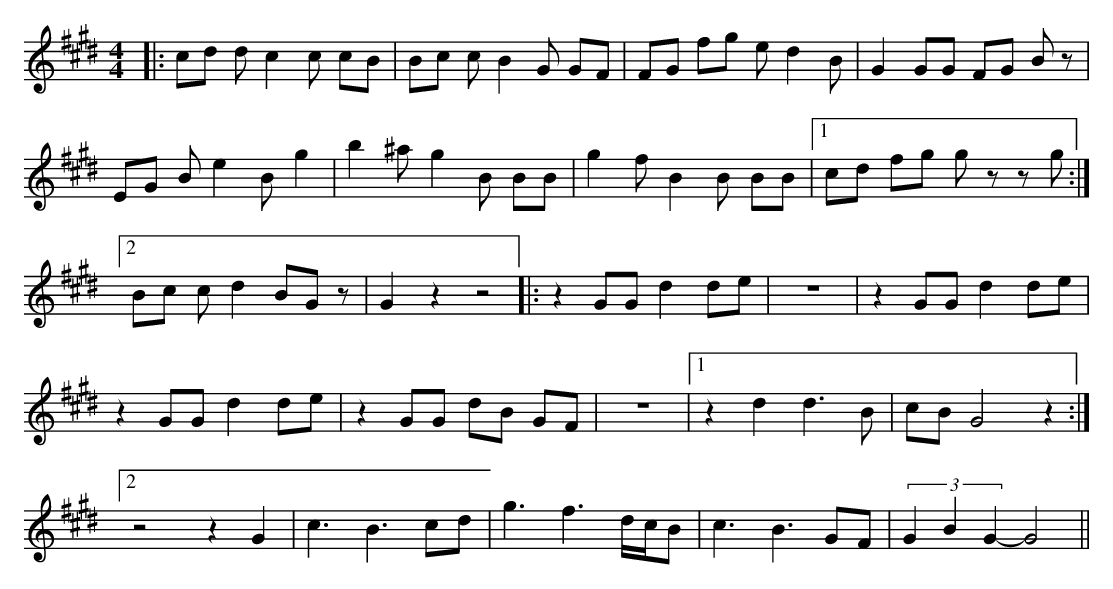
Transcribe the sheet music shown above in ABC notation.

X:1
M:4/4
K:E
|:cd d c2 c cB|Bc c B2 G GF|FG fg e d2 B|G2 GG FG B z|
EG B e2 B g2|b2 ^a g2 B BB|g2 f B2 B BB|1 cd fg g z z g:|
[2 Bc c d2 BG z|G2 z2 z4|:z2 GG d2 de|z8|z2 GG d2 de|
z2 GG d2 de|z2 GG dB GF|z8|1 z2 d2 d3 B|cB G4 z2:|
[2 z4 z2 G2|c3 B3 cd|g3 f3 d/c/B|c3 B3 GF|(3 G2 B2 G2-G4||
